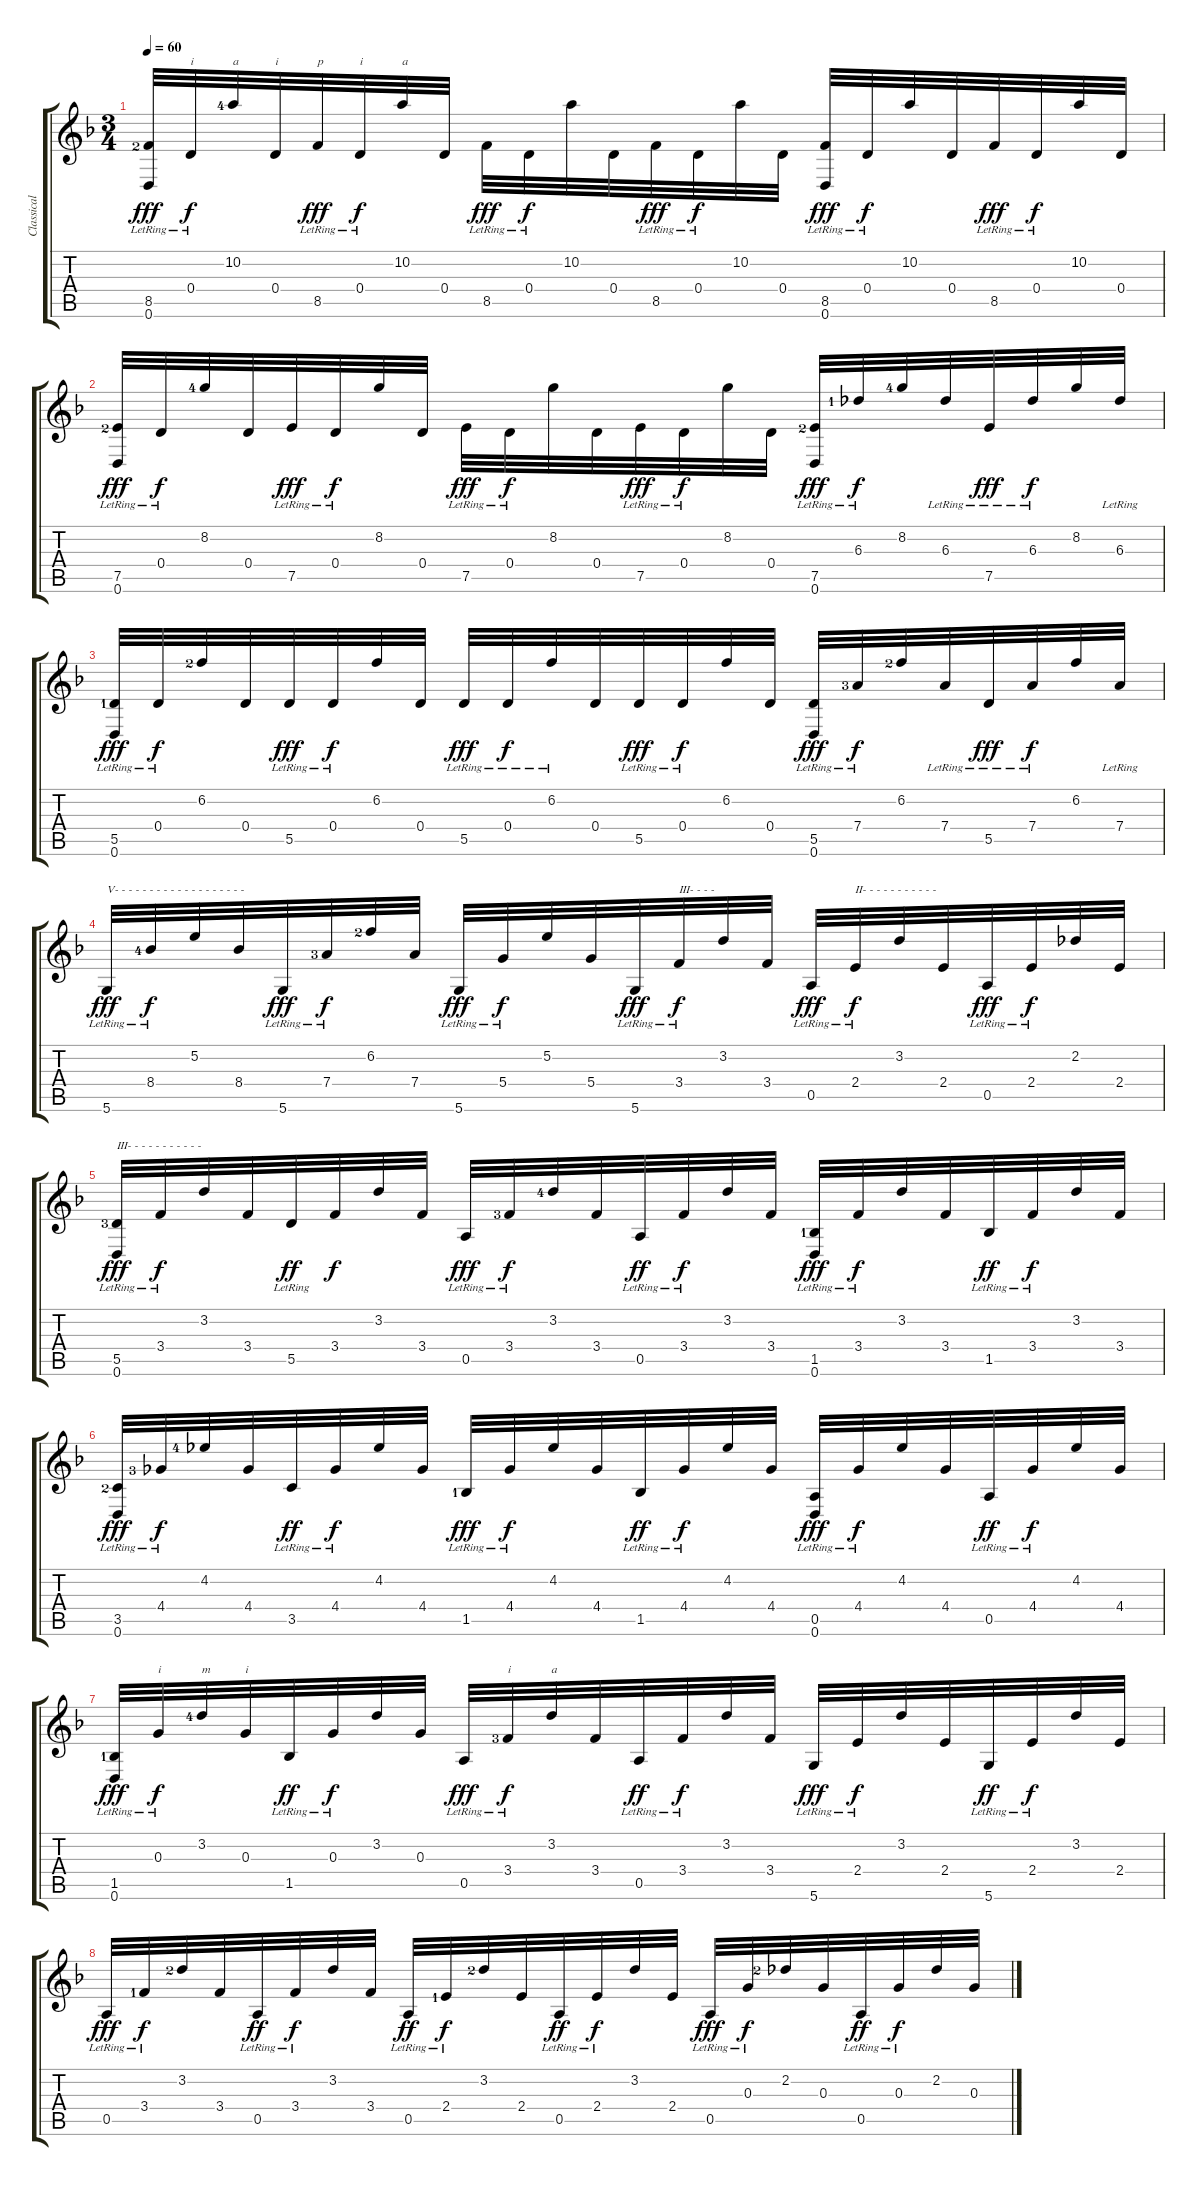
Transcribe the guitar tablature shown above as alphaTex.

\track ("Classical Guitar" "Classical ") {instrument acousticguitarnylon}
\staff {score tabs}
\tuning (E4 B3 G3 D3 A2 D2) {hide}
\ts (3 4)
\tempo 60
\clef g2
\ks dminor
(8.5{lr lf 3} 0.6).32{dy fff} 0.4{lr}.32{txt "i" dy f} 10.2{lf 5}.32{txt "a"} 0.4.32{txt "i"} 8.5{lr}.32{txt "p" dy fff} 0.4{lr}.32{txt "i" dy f} 10.2.32{txt "a"} 0.4.32 8.5{lr}.32{dy fff} 0.4{lr}.32{dy f} 10.2.32 0.4.32 8.5{lr}.32{dy fff} 0.4{lr}.32{dy f} 10.2.32 0.4.32 (8.5{lr} 0.6).32{dy fff} 0.4{lr}.32{dy f} 10.2.32 0.4.32 8.5{lr}.32{dy fff} 0.4{lr}.32{dy f} 10.2.32 0.4.32 |
(7.5{lr lf 3} 0.6).32{dy fff} 0.4{lr}.32{dy f} 8.2{lf 5}.32 0.4.32 7.5{lr}.32{dy fff} 0.4{lr}.32{dy f} 8.2.32 0.4.32 7.5{lr}.32{dy fff} 0.4{lr}.32{dy f} 8.2.32 0.4.32 7.5{lr}.32{dy fff} 0.4{lr}.32{dy f} 8.2.32 0.4.32 (7.5{lr lf 3} 0.6).32{dy fff} 6.3{lr lf 2}.32{dy f} 8.2{lf 5}.32 6.3{lr}.32 7.5{lr}.32{dy fff} 6.3{lr}.32{dy f} 8.2.32 6.3{lr}.32 |
(5.5{lr lf 2} 0.6).32{dy fff} 0.4{lr}.32{dy f} 6.2{lf 3}.32 0.4.32 5.5{lr}.32{dy fff} 0.4{lr}.32{dy f} 6.2.32 0.4.32 5.5{lr}.32{dy fff} 0.4{lr}.32{dy f} 6.2{lr}.32 0.4.32 5.5{lr}.32{dy fff} 0.4{lr}.32{dy f} 6.2.32 0.4.32 (5.5{lr} 0.6).32{dy fff} 7.4{lr lf 4}.32{dy f} 6.2{lf 3}.32 7.4{lr}.32 5.5{lr}.32{dy fff} 7.4{lr}.32{dy f} 6.2.32 7.4{lr}.32 |
5.6{lr}.32{txt "V- - - - - - - - - - - - - - - - - - -" dy fff} 8.4{lr lf 5}.32{dy f} 5.2.32 8.4.32 5.6{lr}.32{dy fff} 7.4{lr lf 4}.32{dy f} 6.2{lf 3}.32 7.4.32 5.6{lr}.32{dy fff} 5.4{lr}.32{dy f} 5.2.32 5.4.32 5.6{lr}.32{dy fff} 3.4{lr}.32{txt "III- - - -" dy f} 3.2.32 3.4.32 0.5{lr}.32{dy fff} 2.4{lr}.32{txt "II- - - - - - - - - - -" dy f} 3.2.32 2.4.32 0.5{lr}.32{dy fff} 2.4{lr}.32{dy f} 2.2.32 2.4.32 |
(5.5{lr lf 4} 0.6).32{txt "III- - - - - - - - - - -" dy fff} 3.4{lr}.32{dy f} 3.2.32 3.4.32 5.5{lr}.32{dy ff} 3.4.32{dy f} 3.2.32 3.4.32 0.5{lr}.32{dy fff} 3.4{lr lf 4}.32{dy f} 3.2{lf 5}.32 3.4.32 0.5{lr}.32{dy ff} 3.4{lr}.32{dy f} 3.2.32 3.4.32 (1.5{lr lf 2} 0.6).32{dy fff} 3.4{lr}.32{dy f} 3.2.32 3.4.32 1.5{lr}.32{dy ff} 3.4{lr}.32{dy f} 3.2.32 3.4.32 |
(3.5{lr lf 3} 0.6).32{dy fff} 4.4{lr lf 4}.32{dy f} 4.2{lf 5}.32 4.4.32 3.5{lr}.32{dy ff} 4.4{lr}.32{dy f} 4.2.32 4.4.32 1.5{lr lf 2}.32{dy fff} 4.4{lr}.32{dy f} 4.2.32 4.4.32 1.5{lr}.32{dy ff} 4.4{lr}.32{dy f} 4.2.32 4.4.32 (0.5{lr} 0.6).32{dy fff} 4.4{lr}.32{dy f} 4.2.32 4.4.32 0.5{lr}.32{dy ff} 4.4{lr}.32{dy f} 4.2.32 4.4.32 |
(1.5{lr lf 2} 0.6).32{dy fff} 0.3{lr}.32{txt "i" dy f} 3.2{lf 5}.32{txt "m"} 0.3.32{txt "i"} 1.5{lr}.32{dy ff} 0.3{lr}.32{dy f} 3.2.32 0.3.32 0.5{lr}.32{dy fff} 3.4{lr lf 4}.32{txt "i" dy f} 3.2.32{txt "a"} 3.4.32 0.5{lr}.32{dy ff} 3.4{lr}.32{dy f} 3.2.32 3.4.32 5.6{lr}.32{dy fff} 2.4{lr}.32{dy f} 3.2.32 2.4.32 5.6{lr}.32{dy ff} 2.4{lr}.32{dy f} 3.2.32 2.4.32 |
0.5{lr}.32{dy fff} 3.4{lr lf 2}.32{dy f} 3.2{lf 3}.32 3.4.32 0.5{lr}.32{dy ff} 3.4{lr}.32{dy f} 3.2.32 3.4.32 0.5{lr}.32{dy ff} 2.4{lr lf 2}.32{dy f} 3.2{lf 3}.32 2.4.32 0.5{lr}.32{dy ff} 2.4{lr}.32{dy f} 3.2.32 2.4.32 0.5{lr}.32{dy fff} 0.3{lr}.32{dy f} 2.2{lf 3}.32 0.3.32 0.5{lr}.32{dy ff} 0.3{lr}.32{dy f} 2.2.32 0.3.32
